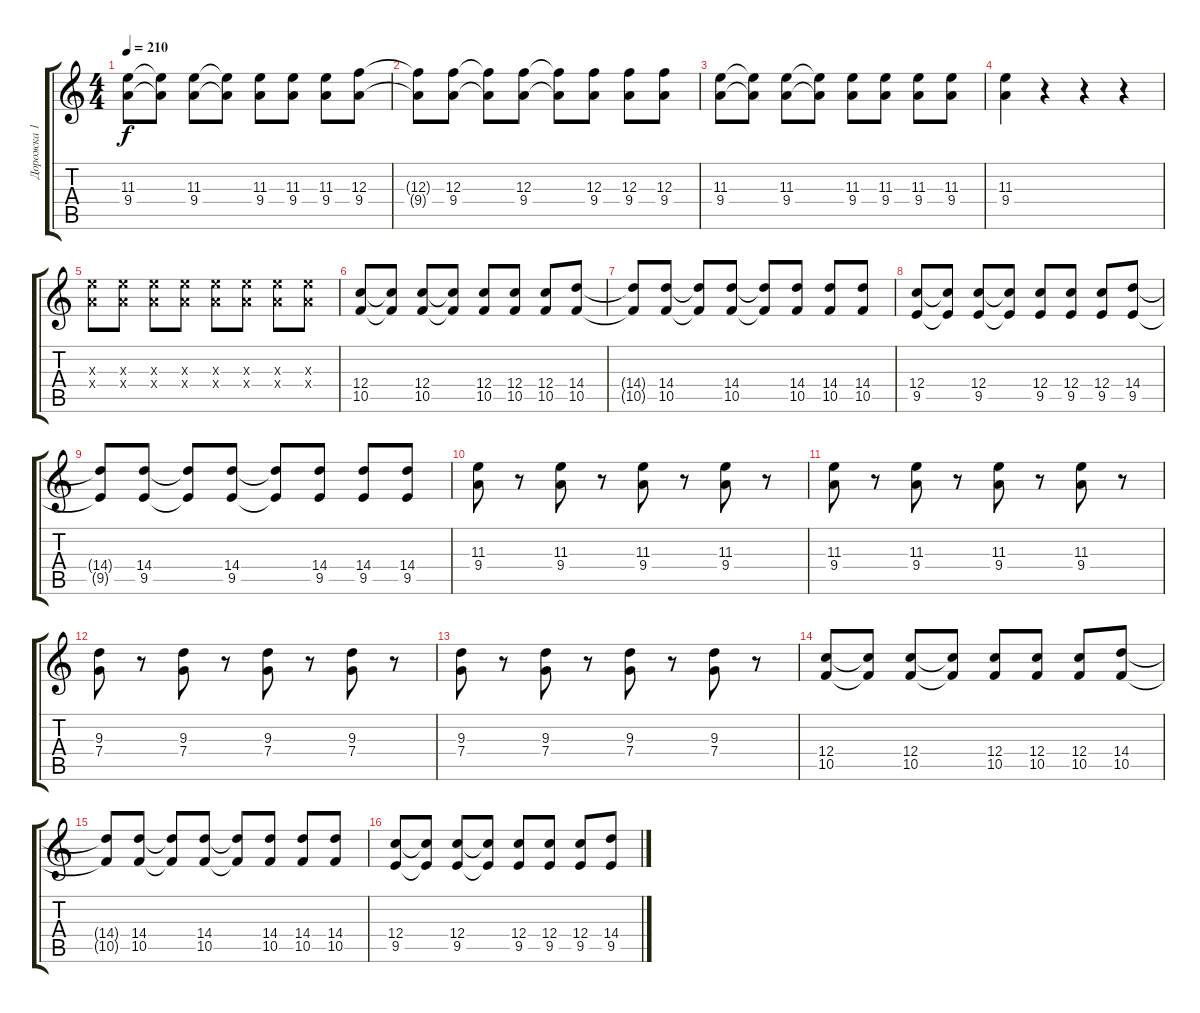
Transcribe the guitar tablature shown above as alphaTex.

\track ("Дорожка 1" "Дорожка 1") {instrument overdrivenguitar}
\staff {score tabs}
\tuning (D4 A3 F3 C3 G2 C2) {hide}
\ts (4 4)
\tempo 210
\clef g2
\ks c
(11.3 9.4).8{dy f} (11.3{t} 9.4{t}).8 (11.3 9.4).8 (11.3{t} 9.4{t}).8 (11.3 9.4).8 (11.3 9.4).8 (11.3 9.4).8 (12.3 9.4).8 |
(12.3{t} 9.4{t}).8 (12.3 9.4).8 (12.3{t} 9.4{t}).8 (12.3 9.4).8 (12.3{t} 9.4{t}).8 (12.3 9.4).8 (12.3 9.4).8 (12.3 9.4).8 |
(11.3 9.4).8 (11.3{t} 9.4{t}).8 (11.3 9.4).8 (11.3{t} 9.4{t}).8 (11.3 9.4).8 (11.3 9.4).8 (11.3 9.4).8 (11.3 9.4).8 |
(11.3 9.4).4 r.4 r.4 r.4 |
(11.3{x} 9.4{x}).8 (11.3{x} 9.4{x}).8 (11.3{x} 9.4{x}).8 (11.3{x} 9.4{x}).8 (11.3{x} 9.4{x}).8 (11.3{x} 9.4{x}).8 (11.3{x} 9.4{x}).8 (11.3{x} 9.4{x}).8 |
(12.4 10.5).8 (12.4{t} 10.5{t}).8 (12.4 10.5).8 (12.4{t} 10.5{t}).8 (12.4 10.5).8 (12.4 10.5).8 (12.4 10.5).8 (14.4 10.5).8 |
(14.4{t} 10.5{t}).8 (14.4 10.5).8 (14.4{t} 10.5{t}).8 (14.4 10.5).8 (14.4{t} 10.5{t}).8 (14.4 10.5).8 (14.4 10.5).8 (14.4 10.5).8 |
(12.4 9.5).8 (12.4{t} 9.5{t}).8 (12.4 9.5).8 (12.4{t} 9.5{t}).8 (12.4 9.5).8 (12.4 9.5).8 (12.4 9.5).8 (14.4 9.5).8 |
(14.4{t} 9.5{t}).8 (14.4 9.5).8 (14.4{t} 9.5{t}).8 (14.4 9.5).8 (14.4{t} 9.5{t}).8 (14.4 9.5).8 (14.4 9.5).8 (14.4 9.5).8 |
(11.3 9.4).8 r.8 (11.3 9.4).8 r.8 (11.3 9.4).8 r.8 (11.3 9.4).8 r.8 |
(11.3 9.4).8 r.8 (11.3 9.4).8 r.8 (11.3 9.4).8 r.8 (11.3 9.4).8 r.8 |
(9.3 7.4).8 r.8 (9.3 7.4).8 r.8 (9.3 7.4).8 r.8 (9.3 7.4).8 r.8 |
(9.3 7.4).8 r.8 (9.3 7.4).8 r.8 (9.3 7.4).8 r.8 (9.3 7.4).8 r.8 |
(12.4 10.5).8 (12.4{t} 10.5{t}).8 (12.4 10.5).8 (12.4{t} 10.5{t}).8 (12.4 10.5).8 (12.4 10.5).8 (12.4 10.5).8 (14.4 10.5).8 |
(14.4{t} 10.5{t}).8 (14.4 10.5).8 (14.4{t} 10.5{t}).8 (14.4 10.5).8 (14.4{t} 10.5{t}).8 (14.4 10.5).8 (14.4 10.5).8 (14.4 10.5).8 |
(12.4 9.5).8 (12.4{t} 9.5{t}).8 (12.4 9.5).8 (12.4{t} 9.5{t}).8 (12.4 9.5).8 (12.4 9.5).8 (12.4 9.5).8 (14.4 9.5).8
